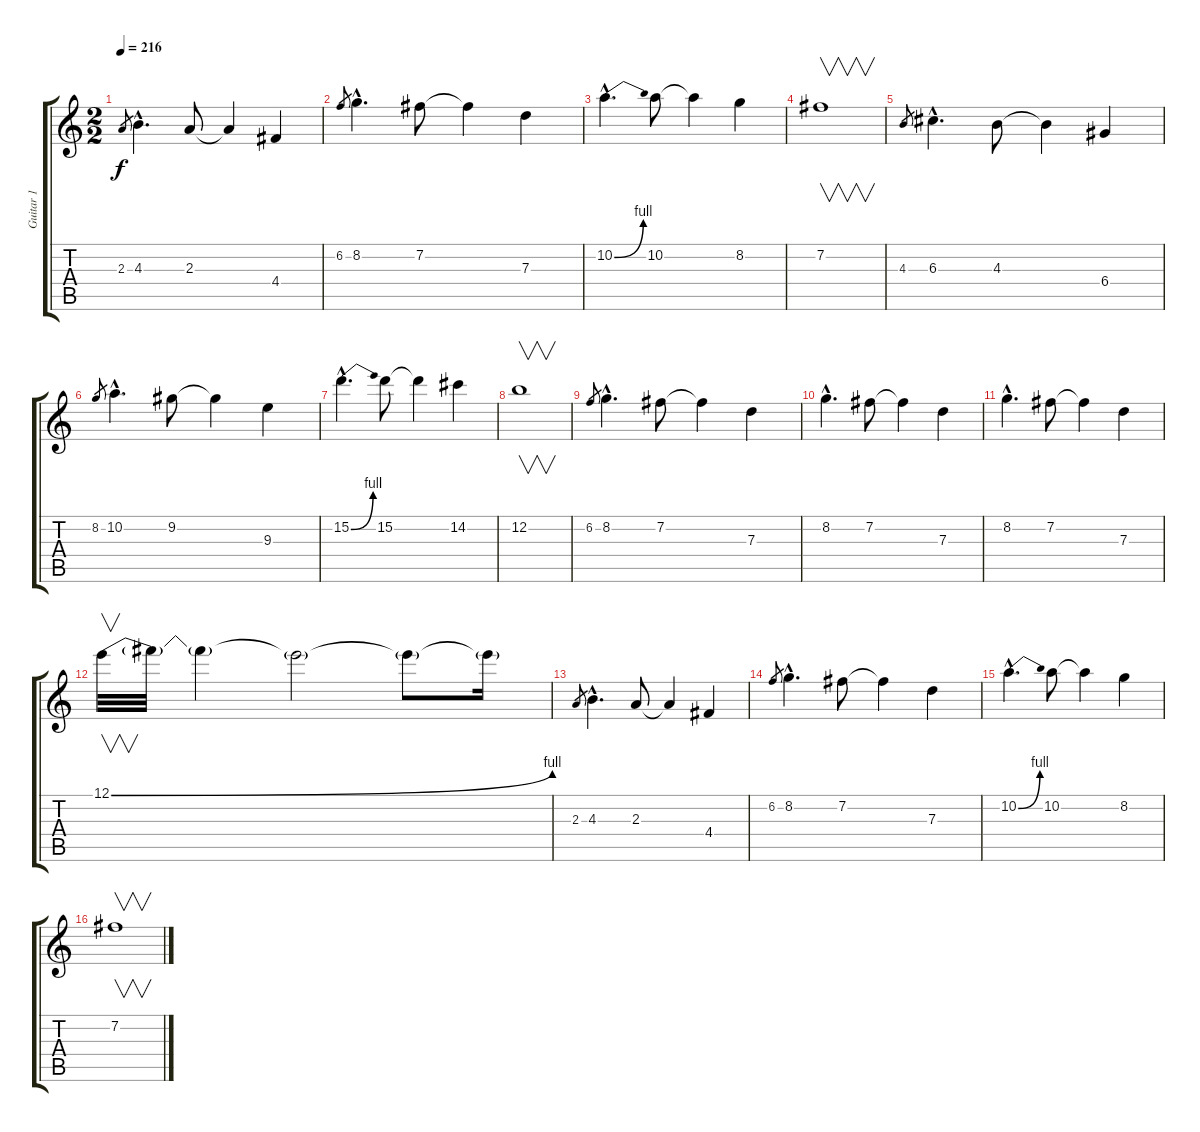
\track ("Guitar 1" "Guitar 1") {instrument distortionguitar}
\staff {score tabs}
\tuning (E4 B3 G3 D3 A2 E2) {hide}
\ts (2 2)
\tempo 216
\clef g2
\ks c
2.3.8{gr dy f} 4.3{hac}.4{d} 2.3.8 2.3{t}.4 4.4.4 |
6.2.8{gr} 8.2{hac}.4{d} 7.2.8 7.2{t}.4 7.3.4 |
10.2{be (bend 0 0 60 4) hac}.4{d} 10.2.8 10.2{t}.4 8.2.4 |
7.2.1{v} |
4.3.8{gr} 6.3{hac}.4{d} 4.3.8 4.3{t}.4 6.4.4 |
8.2.8{gr} 10.2{hac}.4{d} 9.2.8 9.2{t}.4 9.3.4 |
15.2{be (bend 0 0 60 4) hac}.4{d} 15.2.8 15.2{t}.4 14.2.4 |
12.2.1{v} |
6.2.8{gr} 8.2{hac}.4{d} 7.2.8 7.2{t}.4 7.3.4 |
8.2{hac}.4{d} 7.2.8 7.2{t}.4 7.3.4 |
8.2{hac}.4{d} 7.2.8 7.2{t}.4 7.3.4 |
12.1{be (bend 0 0 60 4)}.32{v} 12.1{t}.32 12.1{t}.4 12.1{t}.2 12.1{t}.8 12.1{t}.16 |
2.3.8{gr} 4.3{hac}.4{d} 2.3.8 2.3{t}.4 4.4.4 |
6.2.8{gr} 8.2{hac}.4{d} 7.2.8 7.2{t}.4 7.3.4 |
10.2{be (bend 0 0 60 4) hac}.4{d} 10.2.8 10.2{t}.4 8.2.4 |
7.2.1{v}
